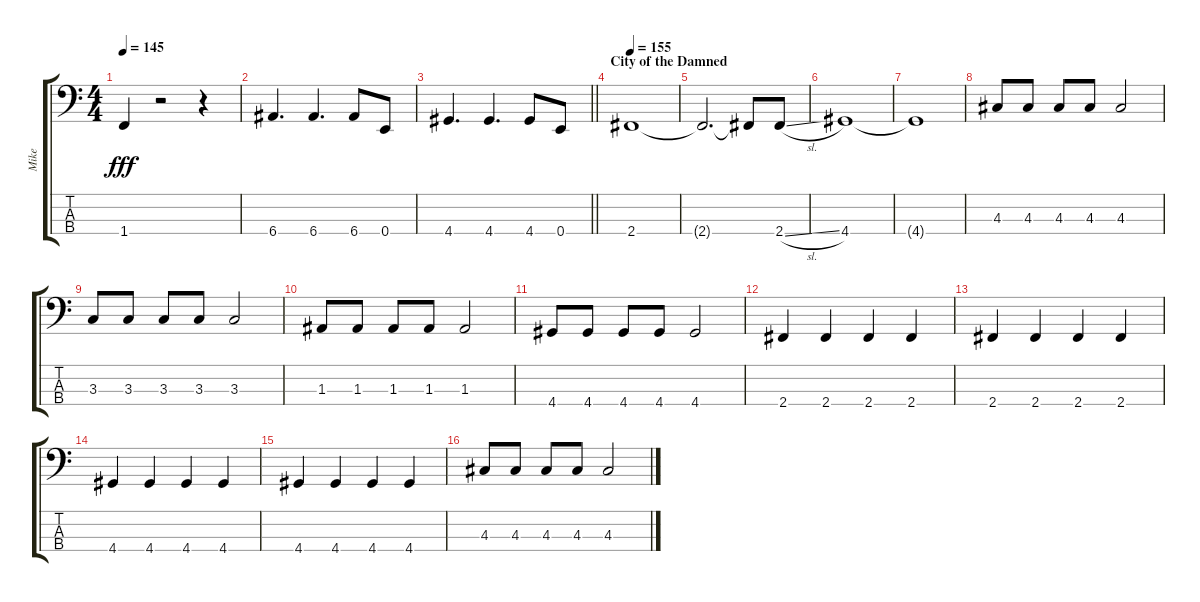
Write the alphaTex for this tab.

\track ("Mike" "Mike") {instrument electricbasspick}
\staff {score tabs}
\tuning (G2 D2 A1 E1) {hide}
\ts (4 4)
\tempo 145
\clef f4
\ks c
1.4.4{dy fff} r.2 r.4 |
6.4.4{d} 6.4.4{d} 6.4.8 0.4.8 |
\barLineRight lightlight
4.4.4{d} 4.4.4{d} 4.4.8 0.4.8 |
\section ("" "City of the Damned")
\tempo 155
2.4.1 |
2.4{t}.2{d} 2.4{t}.8 2.4{sl}.8 |
4.4.1 |
4.4{t}.1 |
4.3.8 4.3.8 4.3.8 4.3.8 4.3.2 |
3.3.8 3.3.8 3.3.8 3.3.8 3.3.2 |
1.3.8 1.3.8 1.3.8 1.3.8 1.3.2 |
4.4.8 4.4.8 4.4.8 4.4.8 4.4.2 |
2.4.4 2.4.4 2.4.4 2.4.4 |
2.4.4 2.4.4 2.4.4 2.4.4 |
4.4.4 4.4.4 4.4.4 4.4.4 |
4.4.4 4.4.4 4.4.4 4.4.4 |
4.3.8 4.3.8 4.3.8 4.3.8 4.3.2
